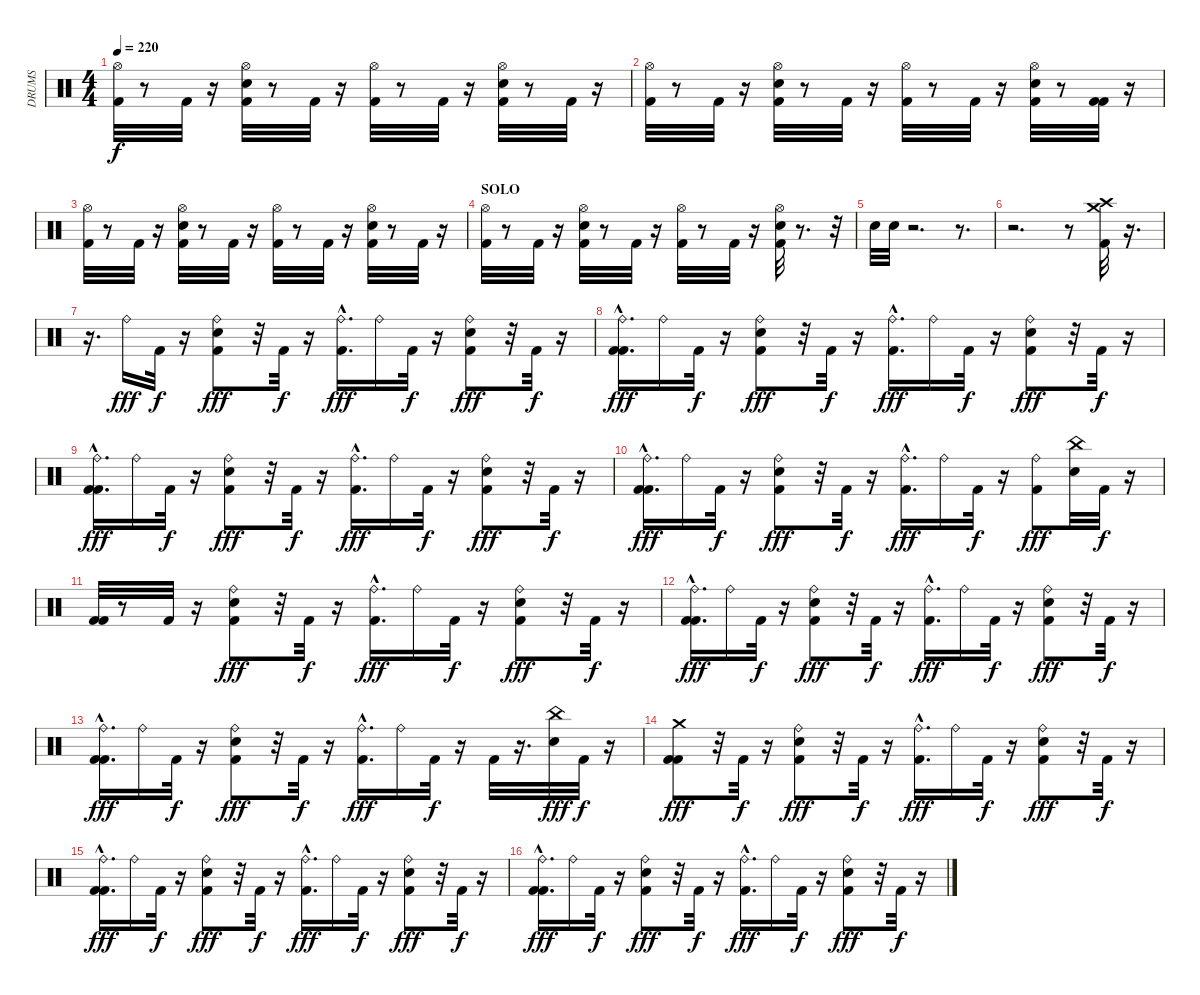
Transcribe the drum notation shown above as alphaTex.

\track ("DRUMS" "DRUMS") {instrument percussion}
\staff {score}
\articulation defaults
\ts (4 4)
\tempo 220
\clef neutral
\ks c
("Hi-Hat (open)" "Kick (hit) 2").32{dy f} r.8 "Kick (hit) 2".32 r.16 ("Hi-Hat (open)" "Kick (hit) 2" "Electric Snare (hit)").32 r.8 "Kick (hit) 2".32 r.16 ("Kick (hit) 2" "Hi-Hat (open)").32 r.8 "Kick (hit) 2".32 r.16 ("Hi-Hat (open)" "Kick (hit) 2" "Electric Snare (hit)").32 r.8 "Kick (hit) 2".32 r.16 |
("Hi-Hat (open)" "Kick (hit) 2").32 r.8 "Kick (hit) 2".32 r.16 ("Hi-Hat (open)" "Electric Snare (hit)" "Kick (hit) 2").32 r.8 "Kick (hit) 2".32 r.16 ("Hi-Hat (open)" "Kick (hit) 2").32 r.8 "Kick (hit) 2".32 r.16 ("Kick (hit) 2" "Hi-Hat (open)" "Electric Snare (hit)").32 r.8 ("Kick (hit) 2" "Kick (hit) 2").32 r.16 |
("Kick (hit) 2" "Hi-Hat (open)").32 r.8 "Kick (hit) 2".32 r.16 ("Electric Snare (hit)" "Kick (hit) 2" "Hi-Hat (open)").32 r.8 "Kick (hit) 2".32 r.16 ("Kick (hit) 2" "Hi-Hat (open)").32 r.8 "Kick (hit) 2".32 r.16 ("Hi-Hat (open)" "Electric Snare (hit)" "Kick (hit) 2").32 r.8 "Kick (hit) 2".32 r.16 |
\section ("" "SOLO")
("Hi-Hat (open)" "Kick (hit) 2").32 r.8 "Kick (hit) 2".32 r.16 ("Electric Snare (hit)" "Kick (hit) 2" "Hi-Hat (open)").32 r.8 "Kick (hit) 2".32 r.16 ("Kick (hit) 2" "Hi-Hat (open)").32 r.8 "Kick (hit) 2".32 r.16 ("Kick (hit) 2" "Electric Snare (hit)" "Hi-Hat (open)").32 r.8{d} r.32 |
"Electric Snare (hit)".32 "Electric Snare (hit)".32 r.2{d} r.8{d} |
r.2{d} r.8 ("Kick (hit) 2" "Crash high (hit)" "Crash medium (hit)").32 r.16{d} |
r.16{d} "Ride (bell)".16{dy fff} "Kick (hit) 2".32{dy f} r.16 ("Kick (hit) 2" "Ride (bell)" "Electric Snare (hit)").8{dy fff} r.32 "Kick (hit) 2".32{dy f} r.16 ("Ride (bell)"{hac} "Kick (hit) 2"{hac}).16{d dy fff} "Ride (bell)".16 "Kick (hit) 2".32{dy f} r.16 ("Electric Snare (hit)" "Kick (hit) 2" "Ride (bell)").8{dy fff} r.32 "Kick (hit) 2".32{dy f} r.16 |
("Kick (hit) 2"{hac} "Ride (bell)"{hac} "Kick (hit) 2"{hac}).16{d dy fff} "Ride (bell)".16 "Kick (hit) 2".32{dy f} r.16 ("Ride (bell)" "Kick (hit) 2" "Electric Snare (hit)").8{dy fff} r.32 "Kick (hit) 2".32{dy f} r.16 ("Ride (bell)"{hac} "Kick (hit) 2"{hac}).16{d dy fff} "Ride (bell)".16 "Kick (hit) 2".32{dy f} r.16 ("Ride (bell)" "Kick (hit) 2" "Electric Snare (hit)").8{dy fff} r.32 "Kick (hit) 2".32{dy f} r.16 |
("Ride (bell)"{hac} "Kick (hit) 2"{hac} "Kick (hit) 2"{hac}).16{d dy fff} "Ride (bell)".16 "Kick (hit) 2".32{dy f} r.16 ("Kick (hit) 2" "Ride (bell)" "Electric Snare (hit)").8{dy fff} r.32 "Kick (hit) 2".32{dy f} r.16 ("Ride (bell)"{hac} "Kick (hit) 2"{hac}).16{d dy fff} "Ride (bell)".16 "Kick (hit) 2".32{dy f} r.16 ("Ride (bell)" "Kick (hit) 2" "Electric Snare (hit)").8{dy fff} r.32 "Kick (hit) 2".32{dy f} r.16 |
("Kick (hit) 2"{hac} "Kick (hit) 2"{hac} "Ride (bell)"{hac}).16{d dy fff} "Ride (bell)".16 "Kick (hit) 2".32{dy f} r.16 ("Ride (bell)" "Kick (hit) 2" "Electric Snare (hit)").8{dy fff} r.32 "Kick (hit) 2".32{dy f} r.16 ("Ride (bell)"{hac} "Kick (hit) 2"{hac}).16{d dy fff} "Ride (bell)".16 "Kick (hit) 2".32{dy f} r.16 ("Kick (hit) 2" "Ride (bell)").8{dy fff} ("China (hit)" "Electric Snare (hit)").32 "Kick (hit) 2".32{dy f} r.16 |
("Kick (hit) 2" "Kick (hit) 2").32 r.8 "Kick (hit) 2".32 r.16 ("Kick (hit) 2" "Ride (bell)" "Electric Snare (hit)").8{dy fff} r.32 "Kick (hit) 2".32{dy f} r.16 ("Kick (hit) 2"{hac} "Ride (bell)"{hac}).16{d dy fff} "Ride (bell)".16 "Kick (hit) 2".32{dy f} r.16 ("Electric Snare (hit)" "Ride (bell)" "Kick (hit) 2").8{dy fff} r.32 "Kick (hit) 2".32{dy f} r.16 |
("Kick (hit) 2"{hac} "Kick (hit) 2"{hac} "Ride (bell)"{hac}).16{d dy fff} "Ride (bell)".16 "Kick (hit) 2".32{dy f} r.16 ("Ride (bell)" "Electric Snare (hit)" "Kick (hit) 2").8{dy fff} r.32 "Kick (hit) 2".32{dy f} r.16 ("Kick (hit) 2"{hac} "Ride (bell)"{hac}).16{d dy fff} "Ride (bell)".16 "Kick (hit) 2".32{dy f} r.16 ("Electric Snare (hit)" "Ride (bell)" "Kick (hit) 2").8{dy fff} r.32 "Kick (hit) 2".32{dy f} r.16 |
("Kick (hit) 2"{hac} "Ride (bell)"{hac} "Kick (hit) 2"{hac}).16{d dy fff} "Ride (bell)".16 "Kick (hit) 2".32{dy f} r.16 ("Electric Snare (hit)" "Kick (hit) 2" "Ride (bell)").8{dy fff} r.32 "Kick (hit) 2".32{dy f} r.16 ("Kick (hit) 2"{hac} "Ride (bell)"{hac}).16{d dy fff} "Ride (bell)".16 "Kick (hit) 2".32{dy f} r.16 "Kick (hit) 2".32 r.16{d} ("Electric Snare (hit)" "China (hit)").32{dy fff} "Kick (hit) 2".32{dy f} r.16 |
("Crash medium (hit)" "Kick (hit) 2" "Kick (hit) 2").8{dy fff} r.32 "Kick (hit) 2".32{dy f} r.16 ("Electric Snare (hit)" "Kick (hit) 2" "Ride (bell)").8{dy fff} r.32 "Kick (hit) 2".32{dy f} r.16 ("Ride (bell)"{hac} "Kick (hit) 2"{hac}).16{d dy fff} "Ride (bell)".16 "Kick (hit) 2".32{dy f} r.16 ("Electric Snare (hit)" "Kick (hit) 2" "Ride (bell)").8{dy fff} r.32 "Kick (hit) 2".32{dy f} r.16 |
("Kick (hit) 2"{hac} "Ride (bell)"{hac} "Kick (hit) 2"{hac}).16{d dy fff} "Ride (bell)".16 "Kick (hit) 2".32{dy f} r.16 ("Electric Snare (hit)" "Ride (bell)" "Kick (hit) 2").8{dy fff} r.32 "Kick (hit) 2".32{dy f} r.16 ("Kick (hit) 2"{hac} "Ride (bell)"{hac}).16{d dy fff} "Ride (bell)".16 "Kick (hit) 2".32{dy f} r.16 ("Ride (bell)" "Electric Snare (hit)" "Kick (hit) 2").8{dy fff} r.32 "Kick (hit) 2".32{dy f} r.16 |
("Kick (hit) 2"{hac} "Kick (hit) 2"{hac} "Ride (bell)"{hac}).16{d dy fff} "Ride (bell)".16 "Kick (hit) 2".32{dy f} r.16 ("Electric Snare (hit)" "Ride (bell)" "Kick (hit) 2").8{dy fff} r.32 "Kick (hit) 2".32{dy f} r.16 ("Ride (bell)"{hac} "Kick (hit) 2"{hac}).16{d dy fff} "Ride (bell)".16 "Kick (hit) 2".32{dy f} r.16 ("Ride (bell)" "Electric Snare (hit)" "Kick (hit) 2").8{dy fff} r.32 "Kick (hit) 2".32{dy f} r.16
